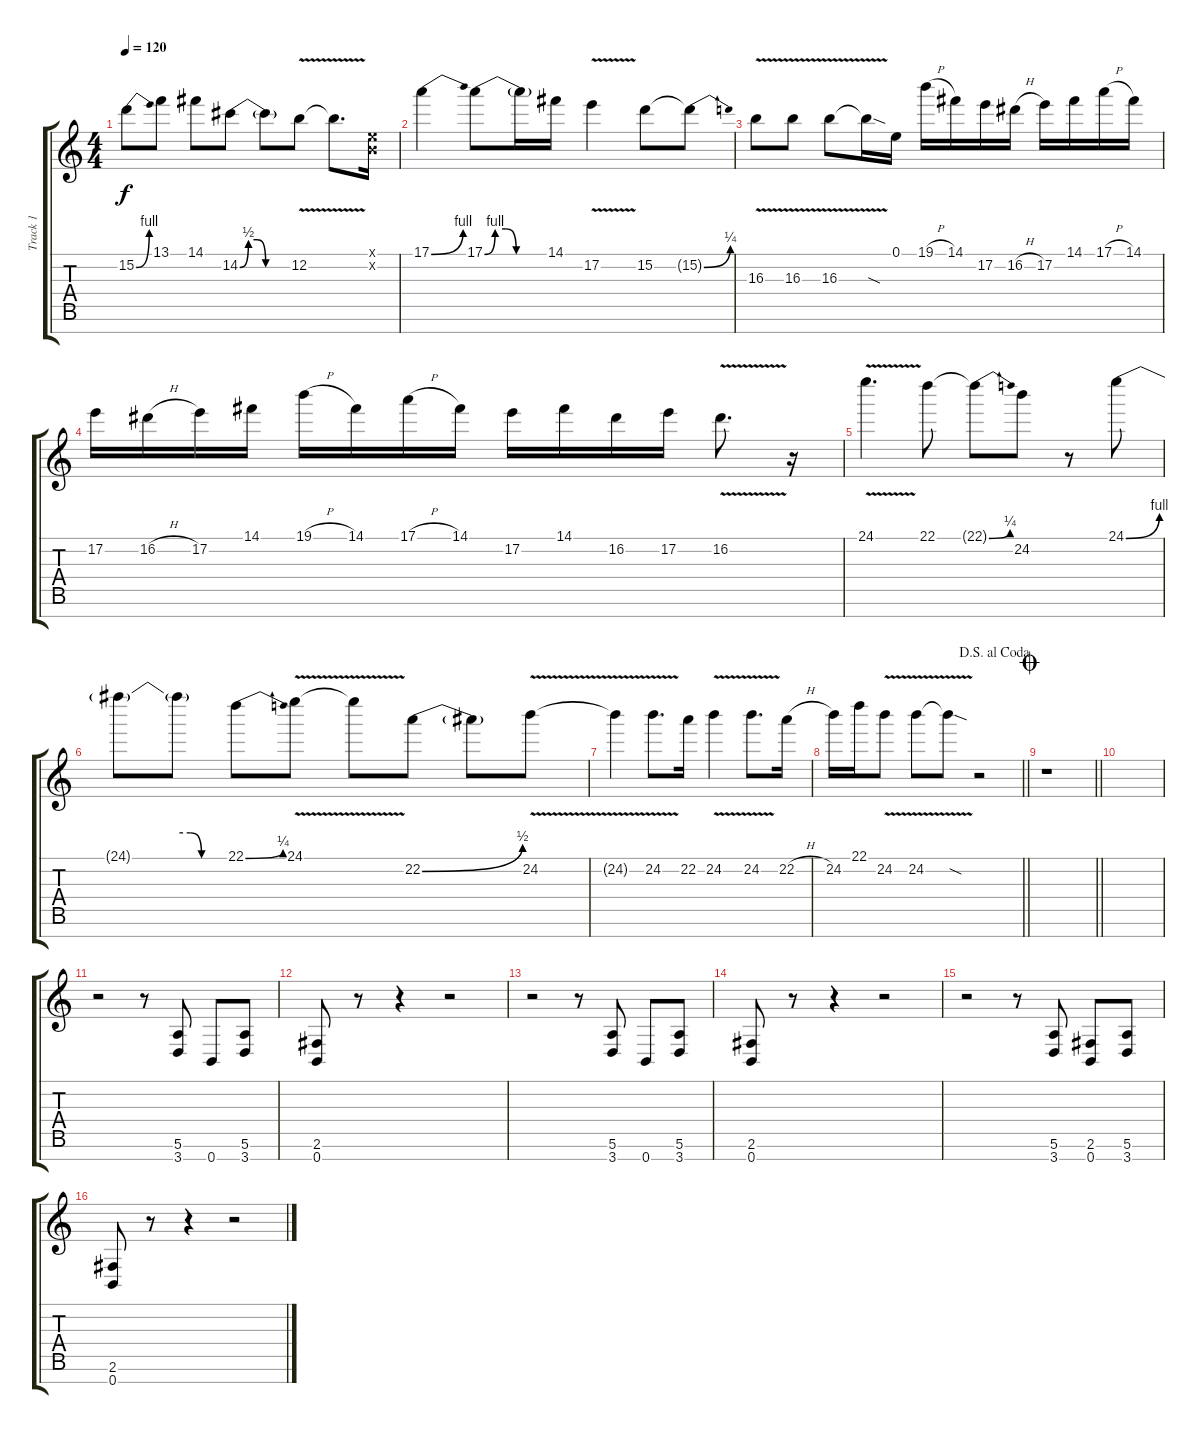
\track ("Track 1" "Track 1") {instrument distortionguitar}
\staff {score tabs}
\tuning (E4 B3 G3 D3 A2 E2 B1) {hide}
\ts (4 4)
\tempo 120
\clef g2
\ks c
15.2{be (bend 0 0 60 4)}.8{dy f} 13.1.8 14.1.8 14.2{be (custom 0 0 10 2 20 2 30 0 60 0)}.8 14.2{t}.8 12.2{v}.8 12.2{t}.8{d} (0.1{x} 0.2{x}).16 |
17.1{be (bend 0 0 60 4)}.4 17.1{be (custom 0 0 10 4 20 4 30 0 60 0)}.8 17.1{t}.16 14.1.16 17.2{v}.4 15.2.8 15.2{be (bend 0 0 60 1) t}.8 |
16.3{v}.8 16.3{v}.8 16.3{v}.8 16.3{sod t}.16 0.1.16 19.1{h}.16 14.1.16 17.2.16 16.2{h}.16 17.2.16 14.1.16 17.1{h}.16 14.1.16 |
17.2.16 16.2{h}.16 17.2.16 14.1.16 19.1{h}.16 14.1.16 17.1{h}.16 14.1.16 17.2.16 14.1.16 16.2.16 17.2.16 16.2{v}.8{d} r.16 |
24.1{v}.4{d} 22.1.8 22.1{be (bend 0 0 60 1) t}.8 24.2.8 r.8 24.1{be (bend 0 0 60 4)}.8 |
24.1{t}.8 24.1{be (custom 0 4 15 4 30 0 60 0) t}.8 22.1{be (bend 0 0 60 1)}.8 24.1{v}.8 24.1{t}.8 22.2{be (bend 0 0 60 2)}.8 22.2{t}.8 24.2{v}.8 |
24.2{t}.4 24.2{v}.8{d} 22.2.16 24.2{v}.4 24.2{v}.8{d} 22.2{h}.16 |
\jump dalsegnoalcoda
\barLineRight lightlight
24.2.16 22.1.16 24.2{v}.8 24.2{v}.8 24.2{sod t}.8 r.2 |
\jump coda
\barLineRight lightlight
r.1 |
|
r.2 r.8 (5.6 3.7).8 0.7.8 (5.6 3.7).8 |
(2.6 0.7).8 r.8 r.4 r.2 |
r.2 r.8 (5.6 3.7).8 0.7.8 (5.6 3.7).8 |
(2.6 0.7).8 r.8 r.4 r.2 |
r.2 r.8 (5.6 3.7).8 (2.6 0.7).8 (5.6 3.7).8 |
(2.6 0.7).8 r.8 r.4 r.2
